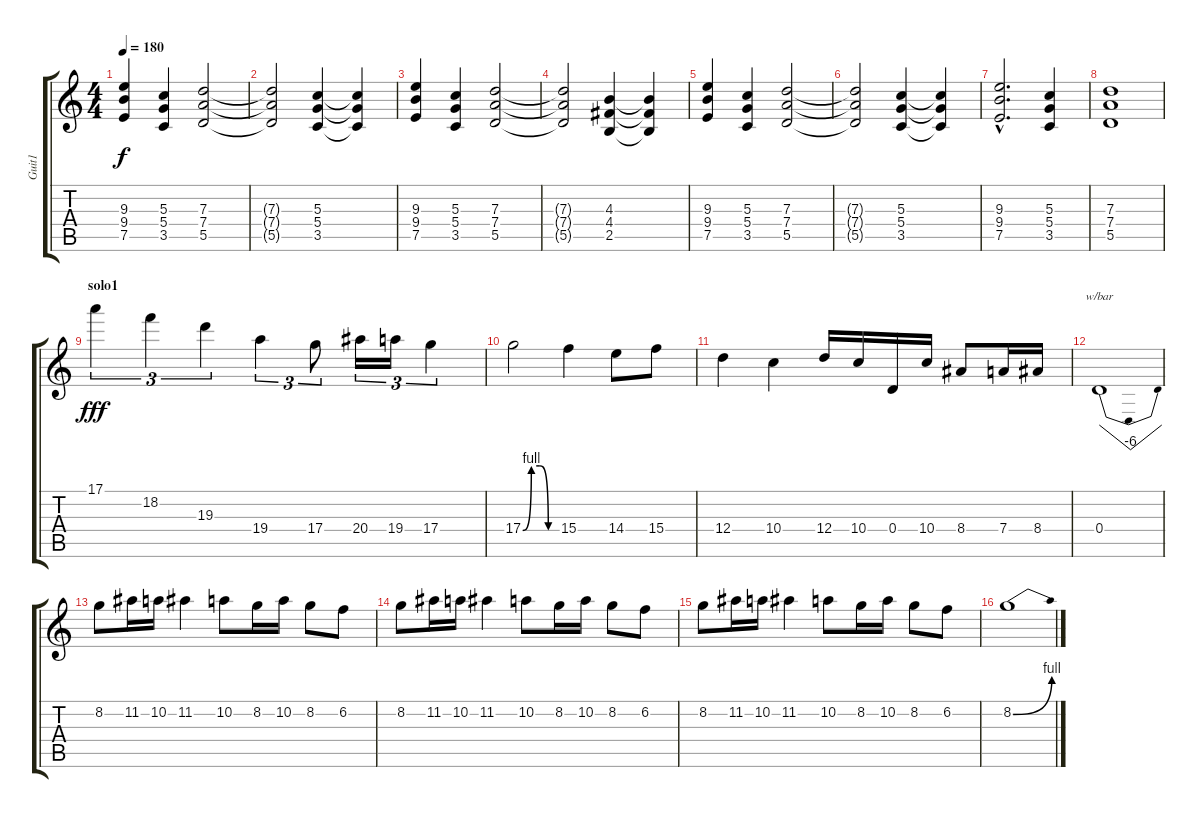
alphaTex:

\track ("Guit1" "Guit1") {instrument acousticguitarsteel}
\staff {score tabs}
\tuning (E4 B3 G3 D3 A2 E2) {hide}
\ts (4 4)
\tempo 180
\clef g2
\ks c
(9.3 9.4 7.5).4{dy f instrument overdrivenguitar} (5.3 5.4 3.5).4 (7.3 7.4 5.5).2 |
(7.3{t} 7.4{t} 5.5{t}).2 (5.3 5.4 3.5).4 (5.3{t} 5.4{t} 3.5{t}).4 |
(9.3 9.4 7.5).4{instrument overdrivenguitar} (5.3 5.4 3.5).4 (7.3 7.4 5.5).2 |
(7.3{t} 7.4{t} 5.5{t}).2 (4.3 4.4 2.5).4 (4.3{t} 4.4{t} 2.5{t}).4 |
(9.3 9.4 7.5).4{instrument overdrivenguitar} (5.3 5.4 3.5).4 (7.3 7.4 5.5).2 |
(7.3{t} 7.4{t} 5.5{t}).2 (5.3 5.4 3.5).4 (5.3{t} 5.4{t} 3.5{t}).4 |
(9.3{hac} 9.4{hac} 7.5{hac}).2{d instrument overdrivenguitar} (5.3 5.4 3.5).4 |
(7.3 7.4 5.5).1 |
\section ("" "solo1")
17.1.4{tu (3 2) dy fff} 18.2.4{tu (3 2)} 19.3.4{tu (3 2)} 19.4.4{tu (3 2)} 17.4.8{tu (3 2)} 20.4.16{tu (3 2)} 19.4.16{tu (3 2)} 17.4.4{tu (3 2)} |
17.4{be (custom 0 0 15 4 30 4 45 0 60 0)}.2 15.4.4 14.4.8 15.4.8 |
12.4.4 10.4.4 12.4.16 10.4.16 0.4.16 10.4.16 8.4.8 7.4.16 8.4.16 |
0.4.1{tbe (dip default 0 0 30 -24 60 0)} |
8.2.8 11.2.16 10.2.16 11.2.4 10.2.8 8.2.16 10.2.16 8.2.8 6.2.8 |
8.2.8 11.2.16 10.2.16 11.2.4 10.2.8 8.2.16 10.2.16 8.2.8 6.2.8 |
8.2.8 11.2.16 10.2.16 11.2.4 10.2.8 8.2.16 10.2.16 8.2.8 6.2.8 |
8.2{be (bend 0 0 60 4)}.1
